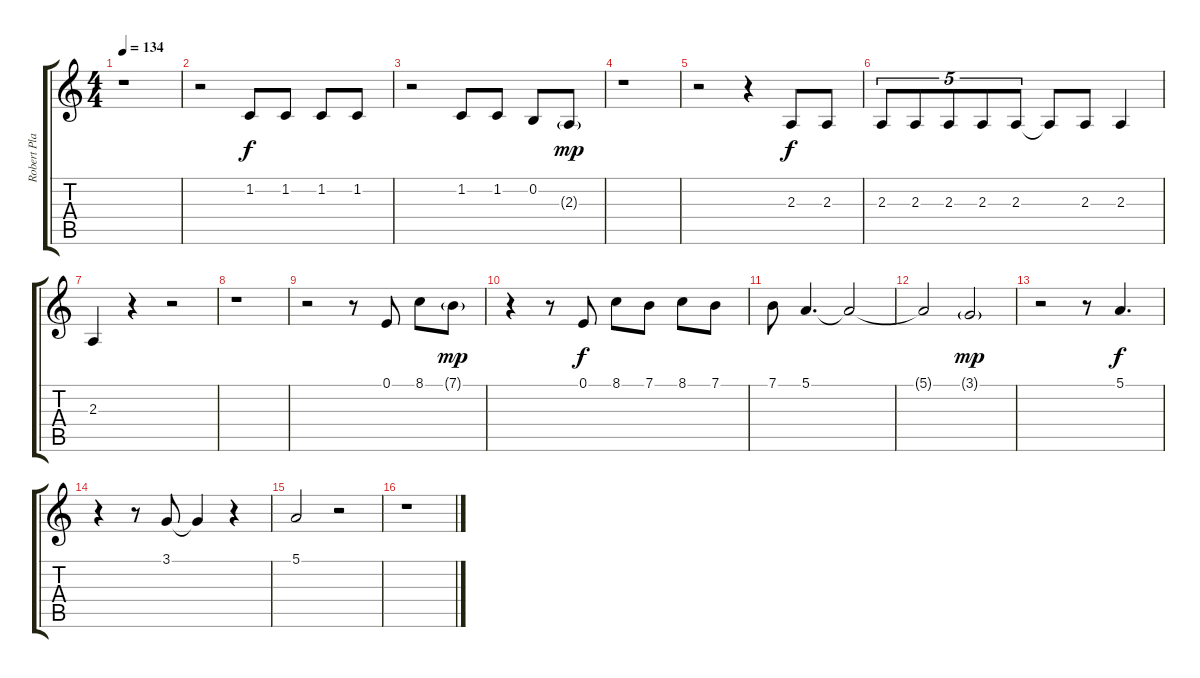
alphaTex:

\track ("Robert Plant - Vocal" "Robert Pla") {instrument flute}
\staff {score tabs}
\tuning (E4 B3 G3 D3 A2 E2) {hide}
\ts (4 4)
\tempo 134
\clef g2
\ks c
r.1{dy mp} |
r.2 1.2.8{dy f} 1.2.8 1.2.8 1.2.8 |
r.2 1.2.8 1.2.8 0.2.8 2.3{g}.8{dy mp} |
r.1 |
r.2 r.4 2.3.8{dy f} 2.3.8 |
2.3.8{tu (5 4)} 2.3.8{tu (5 4)} 2.3.8{tu (5 4)} 2.3.8{tu (5 4)} 2.3.8{tu (5 4)} 2.3{t}.8 2.3.8 2.3.4 |
2.3.4 r.4 r.2 |
r.1 |
r.2 r.8 0.1.8 8.1.8 7.1{g}.8{dy mp} |
r.4 r.8 0.1.8{dy f} 8.1.8 7.1.8 8.1.8 7.1.8 |
7.1.8 5.1.4{d} 5.1{t}.2 |
5.1{t}.2 3.1{g}.2{dy mp} |
r.2 r.8 5.1.4{d dy f} |
r.4 r.8 3.1.8 3.1{t}.4 r.4 |
5.1.2 r.2 |
r.1
